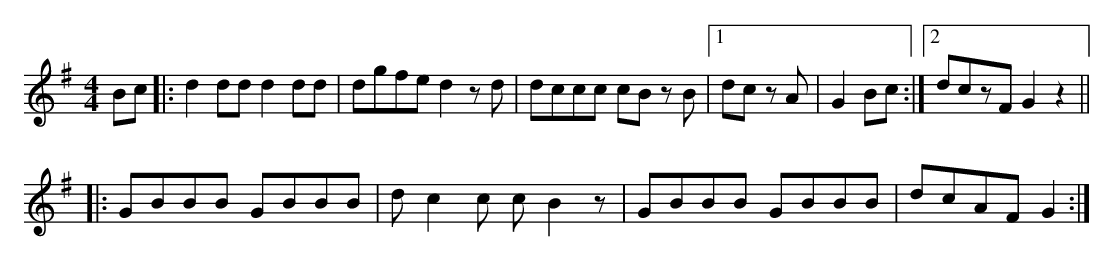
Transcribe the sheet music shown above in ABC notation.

X:1
M:4/4
K:G
Bc|:d2dd d2dd|dgfe d2zd|dccc cBz B|1 dc zA|G2Bc:|2 dczF G2z2||
|:GBBB GBBB|dc2c cB2z|GBBB GBBB|dcAF G2:|
